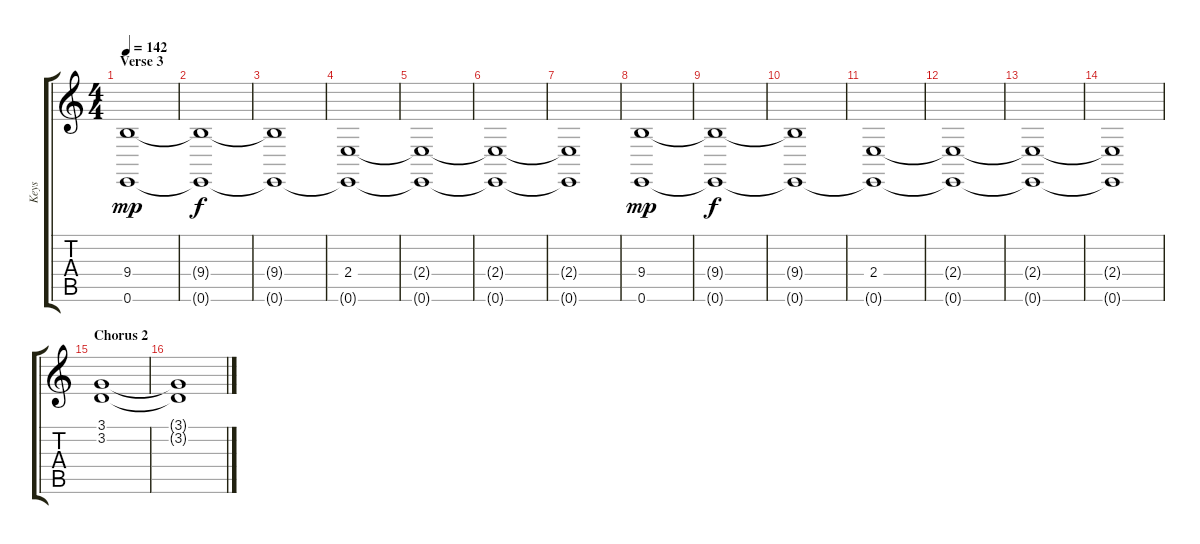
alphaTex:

\track ("Keys" "Keys") {instrument stringensemble1}
\staff {score tabs}
\tuning (E4 B3 G3 D3 A2 E2) {hide}
\ts (4 4)
\section ("" "Verse 3")
\tempo 142
\clef g2
\ks c
(9.4 0.6).1{dy mp volume 10 instrument synthstrings1} |
(9.4{t} 0.6{t}).1{dy f} |
(9.4{t} 0.6{t}).1 |
(2.4 0.6{t}).1 |
(2.4{t} 0.6{t}).1 |
(2.4{t} 0.6{t}).1 |
(2.4{t} 0.6{t}).1 |
(9.4 0.6).1{dy mp} |
(9.4{t} 0.6{t}).1{dy f} |
(9.4{t} 0.6{t}).1 |
(2.4 0.6{t}).1 |
(2.4{t} 0.6{t}).1 |
(2.4{t} 0.6{t}).1 |
(2.4{t} 0.6{t}).1 |
\section ("" "Chorus 2")
(3.1 3.2).1{volume 10 instrument stringensemble2} |
(3.1{t} 3.2{t}).1
